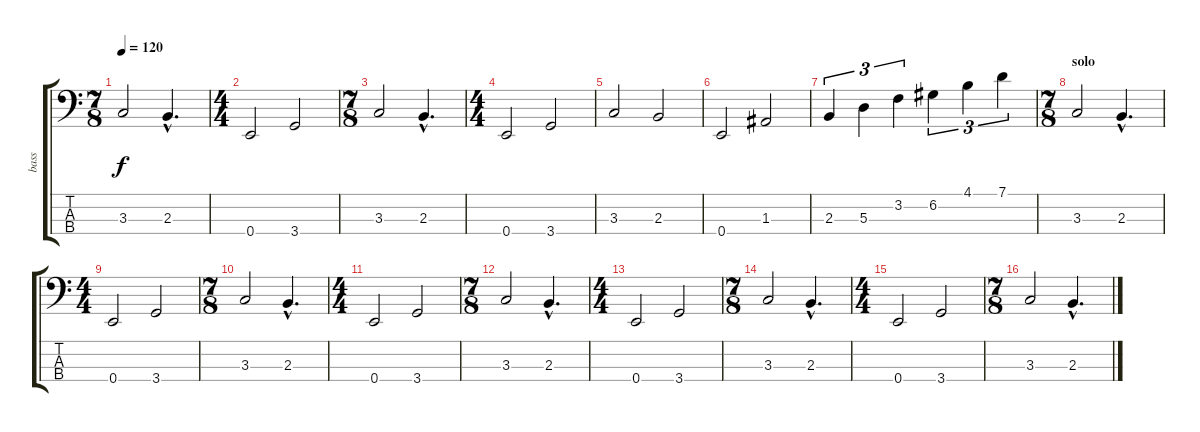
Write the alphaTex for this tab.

\track ("bass" "bass") {instrument electricbassfinger}
\staff {score tabs}
\tuning (G2 D2 A1 E1) {hide}
\ts (7 8)
\tempo 120
\clef f4
\ks c
3.3.2{dy f} 2.3{hac}.4{d} |
\ts (4 4)
0.4.2 3.4.2 |
\ts (7 8)
3.3.2 2.3{hac}.4{d} |
\ts (4 4)
0.4.2 3.4.2 |
3.3.2 2.3.2 |
0.4.2 1.3.2 |
2.3.4{tu (3 2)} 5.3.4{tu (3 2)} 3.2.4{tu (3 2)} 6.2.4{tu (3 2)} 4.1.4{tu (3 2)} 7.1.4{tu (3 2)} |
\ts (7 8)
\section ("" "solo")
3.3.2 2.3{hac}.4{d} |
\ts (4 4)
0.4.2 3.4.2 |
\ts (7 8)
3.3.2 2.3{hac}.4{d} |
\ts (4 4)
0.4.2 3.4.2 |
\ts (7 8)
3.3.2 2.3{hac}.4{d} |
\ts (4 4)
0.4.2 3.4.2 |
\ts (7 8)
3.3.2 2.3{hac}.4{d} |
\ts (4 4)
0.4.2 3.4.2 |
\ts (7 8)
3.3.2 2.3{hac}.4{d}
